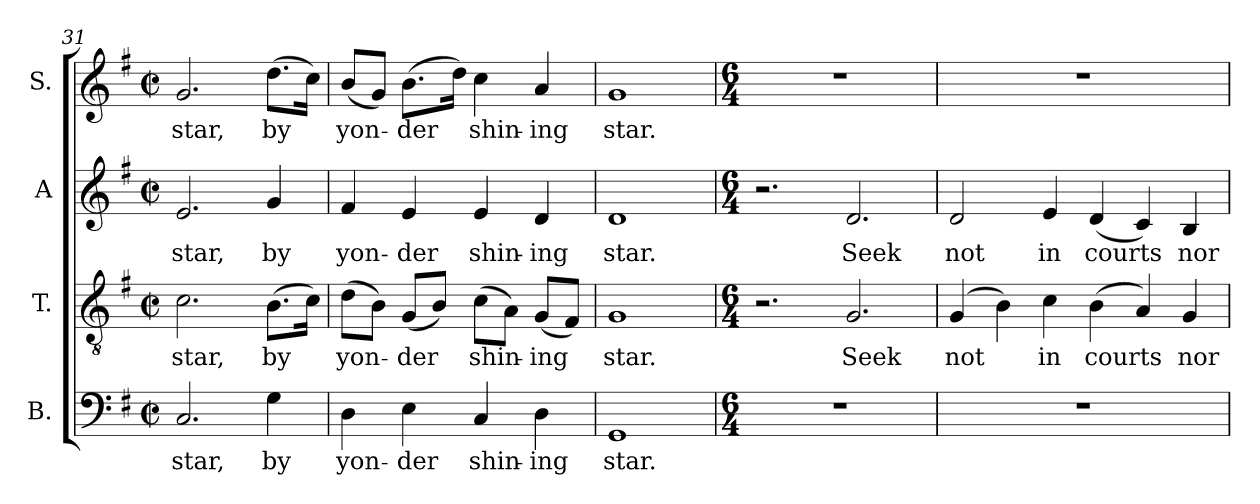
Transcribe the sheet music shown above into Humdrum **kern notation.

**kern	**text	**kern	**text	**kern	**text	**kern	**text
*part4	*part4	*part3	*part3	*part2	*part2	*part1	*part1
*staff4	*staff4	*staff3	*staff3	*staff2	*staff2	*staff1	*staff1
*I"B.	*	*I"T.	*	*I"A	*	*I"S.	*
*I'B.	*	*I'T.	*	*I'A.	*	*I'S.	*
*clefF4	*	*clefGv2	*	*clefG2	*	*clefG2	*
*	*	*ITrd7c12	*	*	*	*	*
*k[f#]	*	*k[f#]	*	*k[f#]	*	*k[f#]	*
*G:	*	*G:	*	*G:	*	*G:	*
*M2/2	*	*M2/2	*	*M2/2	*	*M2/2	*
*met(c|)	*	*met(c|)	*	*met(c|)	*	*met(c|)	*
=31	=31	=31	=31	=31	=31	=31	=31
!	!LO:LY:b:color=#000000	!	!	!	!	!	!
!	!	!	!LO:LY:b:color=#000000	!	!	!	!
!	!	!	!	!	!LO:LY:b:color=#000000	!	!
!	!	!	!	!	!	!	!LO:LY:b:color=#000000
2.Ci/	star,	2.Ci\	star,	2.ei/	star,	2.gi/	star,
!	!LO:LY:b:color=#000000	!	!	!	!	!	!
!	!	!	!LO:LY:b:color=#000000	!	!	!	!
!	!	!	!	!	!LO:LY:b:color=#000000	!	!
!	!	!	!	!	!	!	!LO:LY:b:color=#000000
4Gi\	by	(8.BBi\L	by	4gi/	by	(8.ddi\L	by
.	.	16Ci\Jk)	.	.	.	16cci\Jk)	.
=32	=32	=32	=32	=32	=32	=32	=32
!	!LO:LY:b:color=#000000	!	!	!	!	!	!
!	!	!	!LO:LY:b:color=#000000	!	!	!	!
!	!	!	!	!	!LO:LY:b:color=#000000	!	!
!	!	!	!	!	!	!	!LO:LY:b:color=#000000
4Di\	yon-	(8Di\L	yon-	4f#i/	yon-	(8bi/L	yon-
.	.	8BBi\J)	.	.	.	8gi/J)	.
!	!LO:LY:b:color=#000000	!	!	!	!	!	!
!	!	!	!LO:LY:b:color=#000000	!	!	!	!
!	!	!	!	!	!LO:LY:b:color=#000000	!	!
!	!	!	!	!	!	!	!LO:LY:b:color=#000000
4Ei\	-der	(8GGi/L	-der	4ei/	-der	(8.bi\L	-der
.	.	8BBi/J)	.	.	.	.	.
.	.	.	.	.	.	16ddi\Jk)	.
!	!LO:LY:b:color=#000000	!	!	!	!	!	!
!	!	!	!LO:LY:b:color=#000000	!	!	!	!
!	!	!	!	!	!LO:LY:b:color=#000000	!	!
!	!	!	!	!	!	!	!LO:LY:b:color=#000000
4Ci/	shin-	(8Ci\L	shin-	4ei/	shin-	4cci\	shin-
.	.	8AAi\J)	.	.	.	.	.
!	!LO:LY:b:color=#000000	!	!	!	!	!	!
!	!	!	!LO:LY:b:color=#000000	!	!	!	!
!	!	!	!	!	!LO:LY:b:color=#000000	!	!
!	!	!	!	!	!	!	!LO:LY:b:color=#000000
4Di\	-ing	(8GGi/L	-ing	4di/	-ing	4ai/	-ing
.	.	8FF#i/J)	.	.	.	.	.
=33	=33	=33	=33	=33	=33	=33	=33
!	!LO:LY:b:color=#000000	!	!	!	!	!	!
!	!	!	!LO:LY:b:color=#000000	!	!	!	!
!	!	!	!	!	!LO:LY:b:color=#000000	!	!
!	!	!	!	!	!	!	!LO:LY:b:color=#000000
1GGi	star.	1GGi	star.	1di	star.	1gi	star.
!!LO:PB:g=z
=34	=34	=34	=34	=34	=34	=34	=34
*M6/4	*	*M6/4	*	*M6/4	*	*M6/4	*
!LO:N:vis=1	!	!	!	!	!	!LO:N:vis=1	!
1.r	.	2.r	.	2.r	.	1.r	.
!	!	!	!LO:LY:b:color=#000000	!	!	!	!
!	!	!	!	!	!LO:LY:b:color=#000000	!	!
.	.	2.GGi/	Seek	2.di/	Seek	.	.
=35	=35	=35	=35	=35	=35	=35	=35
!LO:N:vis=1	!	!	!	!	!	!	!
!	!	!	!LO:LY:b:color=#000000	!	!	!	!
!	!	!	!	!	!LO:LY:b:color=#000000	!LO:N:vis=1	!
1.r	.	(4GGi/	not	2di/	not	1.r	.
.	.	4BBi\)	.	.	.	.	.
!	!	!	!LO:LY:b:color=#000000	!	!	!	!
!	!	!	!	!	!LO:LY:b:color=#000000	!	!
.	.	4Ci\	in	4ei/	in	.	.
!	!	!	!LO:LY:b:color=#000000	!	!	!	!
!	!	!	!	!	!LO:LY:b:color=#000000	!	!
.	.	(4BBi\	courts	(4di/	courts	.	.
.	.	4AAi/)	.	4ci/)	.	.	.
!	!	!	!LO:LY:b:color=#000000	!	!	!	!
!	!	!	!	!	!LO:LY:b:color=#000000	!	!
.	.	4GGi/	nor	4Bi/	nor	.	.
=	=	=	=	=	=	=	=
*-	*-	*-	*-	*-	*-	*-	*-
